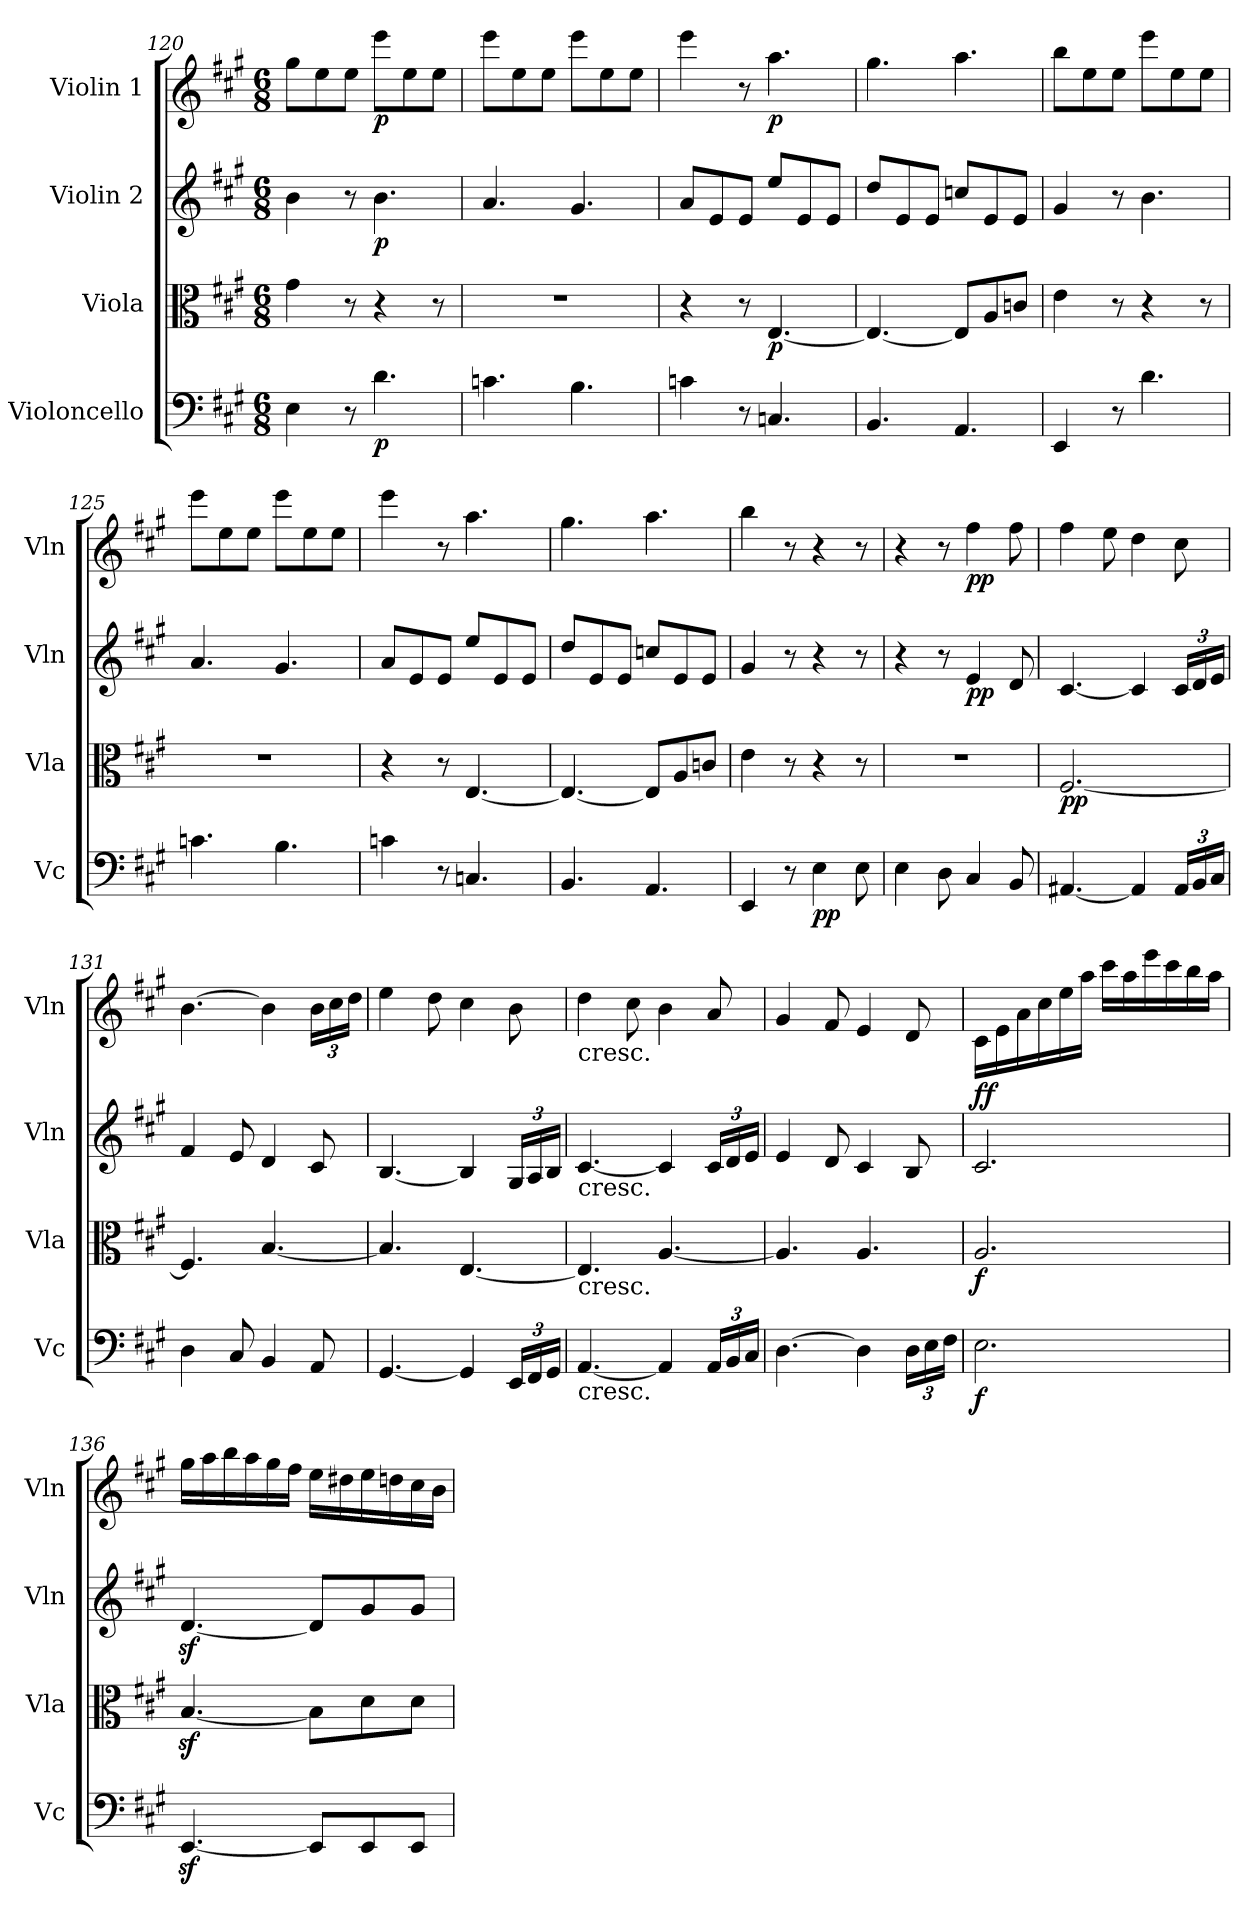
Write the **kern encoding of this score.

**kern	**dynam	**kern	**dynam	**kern	**dynam	**kern	**dynam
*part4	*part4	*part3	*part3	*part2	*part2	*part1	*part1
*staff4	*staff4	*staff3	*staff3	*staff2	*staff2	*staff1	*staff1
*I"Violoncello	*	*I"Viola	*	*I"Violin 2	*	*I"Violin 1	*
*I'Vc	*	*I'Vla	*	*I'Vln	*	*I'Vln	*
*clefF4	*	*clefC3	*	*clefG2	*	*clefG2	*
*k[f#c#g#]	*	*k[f#c#g#]	*	*k[f#c#g#]	*	*k[f#c#g#]	*
*A:	*	*A:	*	*A:	*	*A:	*
*M6/8	*	*M6/8	*	*M6/8	*	*M6/8	*
=120	=120	=120	=120	=120	=120	=120	=120
4E\	.	4g#\	.	4b\	.	8gg#\L	.
.	.	.	.	.	.	8ee\	.
8r	.	8r	.	8r	.	8ee\J	.
!	!LO:DY:b	!	!	!	!LO:DY:b	!	!LO:DY:b
4.d\	p	4r	.	4.b\	p	8eee\L	p
.	.	.	.	.	.	8ee\	.
.	.	8r	.	.	.	8ee\J	.
!!LO:LB:g=z
=121	=121	=121	=121	=121	=121	=121	=121
4.cn\	.	2.r	.	4.a/	.	8eee\L	.
.	.	.	.	.	.	8ee\	.
.	.	.	.	.	.	8ee\J	.
4.B\	.	.	.	4.g#/	.	8eee\L	.
.	.	.	.	.	.	8ee\	.
.	.	.	.	.	.	8ee\J	.
=122	=122	=122	=122	=122	=122	=122	=122
4cn\	.	4r	.	8a/L	.	4eee\	.
.	.	.	.	8e/	.	.	.
8r	.	8r	.	8e/J	.	8r	.
!	!	!	!LO:DY:b	!	!	!	!LO:DY:b
4.Cn/	.	[4.E/	p	8ee/L	.	4.aa\	p
.	.	.	.	8e/	.	.	.
.	.	.	.	8e/J	.	.	.
=123	=123	=123	=123	=123	=123	=123	=123
4.BB/	.	4.E/_	.	8dd/L	.	4.gg#\	.
.	.	.	.	8e/	.	.	.
.	.	.	.	8e/J	.	.	.
4.AA/	.	8E/L]	.	8ccn/L	.	4.aa\	.
.	.	8A/	.	8e/	.	.	.
.	.	8cn/J	.	8e/J	.	.	.
=124	=124	=124	=124	=124	=124	=124	=124
4EE/	.	4e\	.	4g#/	.	8bb\L	.
.	.	.	.	.	.	8ee\	.
8r	.	8r	.	8r	.	8ee\J	.
4.d\	.	4r	.	4.b\	.	8eee\L	.
.	.	.	.	.	.	8ee\	.
.	.	8r	.	.	.	8ee\J	.
=125	=125	=125	=125	=125	=125	=125	=125
4.cn\	.	2.r	.	4.a/	.	8eee\L	.
.	.	.	.	.	.	8ee\	.
.	.	.	.	.	.	8ee\J	.
4.B\	.	.	.	4.g#/	.	8eee\L	.
.	.	.	.	.	.	8ee\	.
.	.	.	.	.	.	8ee\J	.
!!LO:PB:g=z
=126	=126	=126	=126	=126	=126	=126	=126
4cn\	.	4r	.	8a/L	.	4eee\	.
.	.	.	.	8e/	.	.	.
8r	.	8r	.	8e/J	.	8r	.
4.Cn/	.	[4.E/	.	8ee/L	.	4.aa\	.
.	.	.	.	8e/	.	.	.
.	.	.	.	8e/J	.	.	.
=127	=127	=127	=127	=127	=127	=127	=127
4.BB/	.	4.E/_	.	8dd/L	.	4.gg#\	.
.	.	.	.	8e/	.	.	.
.	.	.	.	8e/J	.	.	.
4.AA/	.	8E/L]	.	8ccn/L	.	4.aa\	.
.	.	8A/	.	8e/	.	.	.
.	.	8cn/J	.	8e/J	.	.	.
=128	=128	=128	=128	=128	=128	=128	=128
4EE/	.	4e\	.	4g#/	.	4bb\	.
8r	.	8r	.	8r	.	8r	.
!	!LO:DY:b	!	!	!	!	!	!
4E\	pp	4r	.	4r	.	4r	.
8E\	.	8r	.	8r	.	8r	.
=129	=129	=129	=129	=129	=129	=129	=129
4E\	.	2.r	.	4r	.	4r	.
8D\	.	.	.	8r	.	8r	.
!	!	!	!	!	!LO:DY:b	!	!LO:DY:b
4C#/	.	.	.	4e/	pp	4ff#\	pp
8BB/	.	.	.	8d/	.	8ff#\	.
=130	=130	=130	=130	=130	=130	=130	=130
!	!	!	!LO:DY:b	!	!	!	!
[4.AA#X/	.	[2.F#/	pp	[4.c#/	.	4ff#\	.
.	.	.	.	.	.	8ee\	.
4AA#/]	.	.	.	4c#/]	.	4dd\	.
*Xbrackettup	*	*	*	*Xbrackettup	*	*	*
24AA#/LL	.	.	.	24c#/LL	.	8cc#\	.
24BB/	.	.	.	24d/	.	.	.
24C#/JJ	.	.	.	24e/JJ	.	.	.
!!LO:PB:g=z
=131	=131	=131	=131	=131	=131	=131	=131
4D\	.	4.F#/]	.	4f#/	.	[4.b\	.
8C#/	.	.	.	8e/	.	.	.
4BB/	.	[4.B/	.	4d/	.	4b\]	.
*	*	*	*	*	*	*Xbrackettup	*
8AA/	.	.	.	8c#/	.	24b\LL	.
.	.	.	.	.	.	24cc#\	.
.	.	.	.	.	.	24dd\JJ	.
=132	=132	=132	=132	=132	=132	=132	=132
[4.GG#/	.	4.B/]	.	[4.B/	.	4ee\	.
.	.	.	.	.	.	8dd\	.
4GG#/]	.	[4.E/	.	4B/]	.	4cc#\	.
24EE/LL	.	.	.	24G#/LL	.	8b\	.
24FF#/	.	.	.	24A/	.	.	.
24GG#/JJ	.	.	.	24B/JJ	.	.	.
=133	=133	=133	=133	=133	=133	=133	=133
!	!	!	!	!	!	!LO:TX:b:t=cresc.	!
!	!	!	!	!LO:TX:b:t=cresc.	!	!	!
!	!	!LO:TX:b:t=cresc.	!	!	!	!	!
!LO:TX:b:t=cresc.	!	!	!	!	!	!	!
[4.AA/	.	4.E/]	.	[4.c#/	.	4dd\	.
.	.	.	.	.	.	8cc#\	.
4AA/]	.	[4.A/	.	4c#/]	.	4b\	.
24AA/LL	.	.	.	24c#/LL	.	8a/	.
24BB/	.	.	.	24d/	.	.	.
24C#/JJ	.	.	.	24e/JJ	.	.	.
=134	=134	=134	=134	=134	=134	=134	=134
[4.D\	.	4.A/]	.	4e/	.	4g#/	.
.	.	.	.	8d/	.	8f#/	.
4D\]	.	4.A/	.	4c#/	.	4e/	.
24D\LL	.	.	.	8B/	.	8d/	.
24E\	.	.	.	.	.	.	.
24F#\JJ	.	.	.	.	.	.	.
!!LO:LB:g=z
=135	=135	=135	=135	=135	=135	=135	=135
!	!LO:DY:b	!	!LO:DY:b	!	!LO:DY:b	!	!
!	!	!	!	!	!LO:DY:n=1:a	!	!
2.E\	f	2.A/	f	2.c#/	f f	16c#\LL	.
.	.	.	.	.	.	16e\	.
.	.	.	.	.	.	16a\	.
.	.	.	.	.	.	16cc#\	.
.	.	.	.	.	.	16ee\	.
.	.	.	.	.	.	16aa\JJ	.
.	.	.	.	.	.	16ccc#\LL	.
.	.	.	.	.	.	16aa\	.
.	.	.	.	.	.	16eee\	.
.	.	.	.	.	.	16ccc#\	.
.	.	.	.	.	.	16bb\	.
.	.	.	.	.	.	16aa\JJ	.
=136	=136	=136	=136	=136	=136	=136	=136
[4.EEz</	.	[4.Bz</	.	[4.dz</	.	16gg#\LL	.
.	.	.	.	.	.	16aa\	.
.	.	.	.	.	.	16bb\	.
.	.	.	.	.	.	16aa\	.
.	.	.	.	.	.	16gg#\	.
.	.	.	.	.	.	16ff#\JJ	.
8EE/L]	.	8B\L]	.	8d/L]	.	16ee\LL	.
.	.	.	.	.	.	16dd#X\	.
8EE/	.	8d\	.	8g#/	.	16ee\	.
.	.	.	.	.	.	16ddn\	.
8EE/J	.	8d\J	.	8g#/J	.	16cc#\	.
.	.	.	.	.	.	16b\JJ	.
=	=	=	=	=	=	=	=
*-	*-	*-	*-	*-	*-	*-	*-
